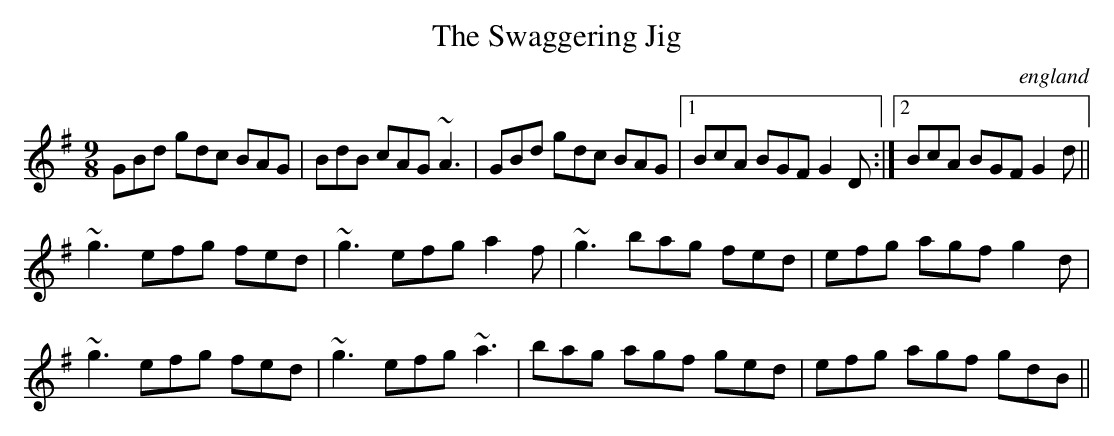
X:1
T:Swaggering Jig, The
O:england
M:9/8
L:1/8
K:G
GBd gdc BAG|BdB cAG ~A3|GBd gdc BAG|1 BcA BGF G2D:|2 BcA BGF G2d||
~g3 efg fed|~g3 efg a2f|~g3 bag fed|efg agf g2d|
~g3 efg fed|~g3 efg ~a3|bag agf ged|efg agf gdB||
